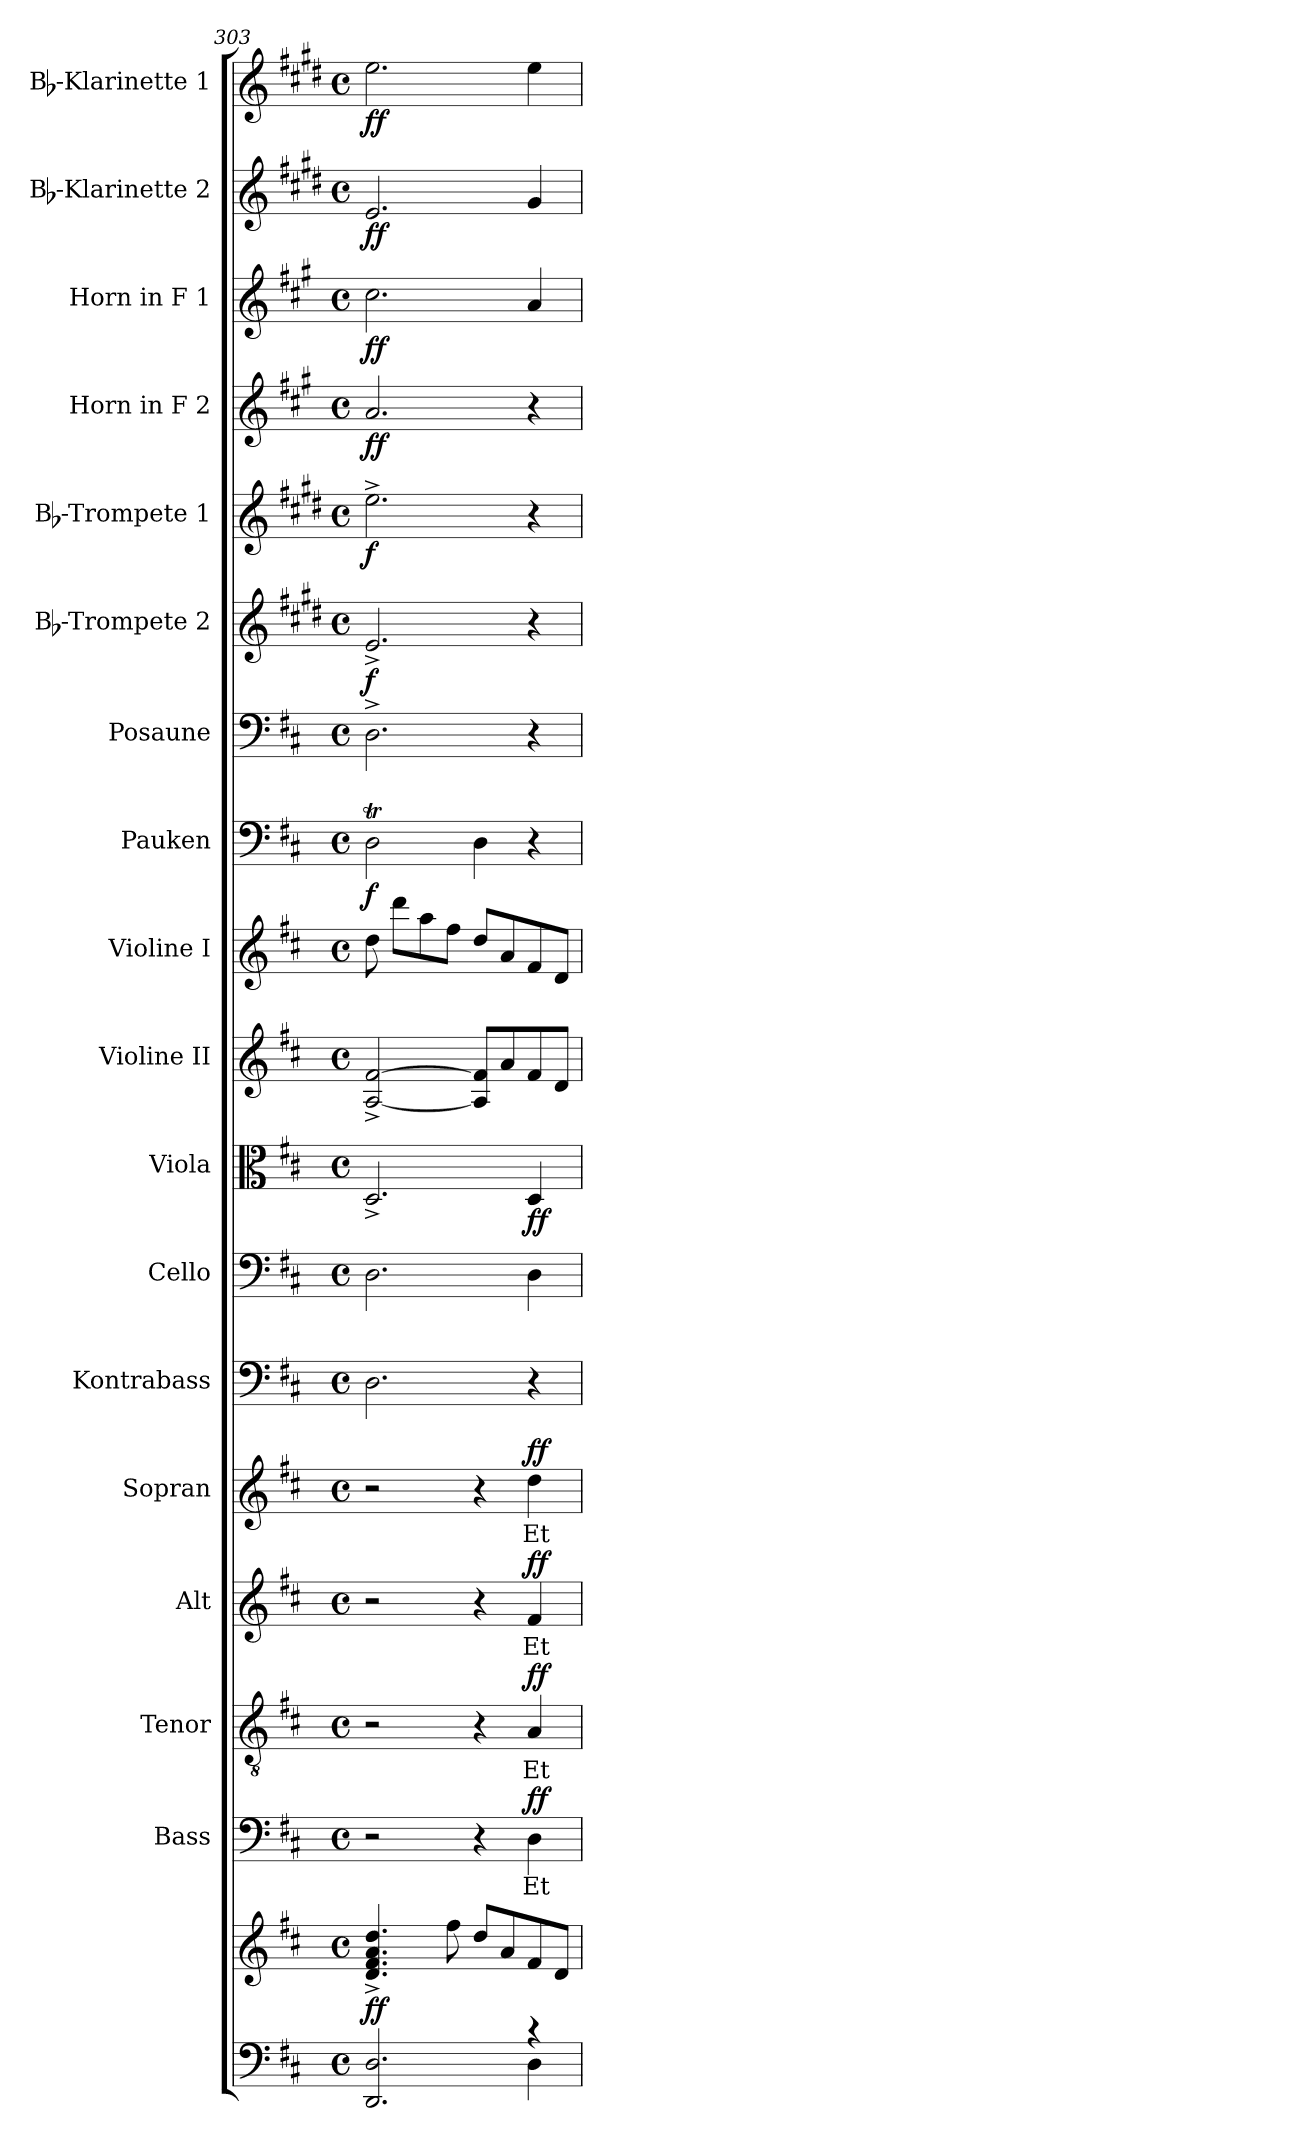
**kern	**kern	**dynam	**kern	**text	**dynam	**kern	**text	**dynam	**kern	**text	**dynam	**kern	**text	**dynam	**kern	**kern	**kern	**dynam	**kern	**kern	**kern	**dynam	**kern	**kern	**dynam	**kern	**dynam	**kern	**dynam	**kern	**dynam	**kern	**dynam	**kern	**dynam
*part18	*part18	*part18	*part17	*part17	*part17	*part16	*part16	*part16	*part15	*part15	*part15	*part14	*part14	*part14	*part13	*part12	*part11	*part11	*part10	*part9	*part8	*part8	*part7	*part6	*part6	*part5	*part5	*part4	*part4	*part3	*part3	*part2	*part2	*part1	*part1
*staff19	*staff18	*staff18/19	*staff17	*staff17	*staff17	*staff16	*staff16	*staff16	*staff15	*staff15	*staff15	*staff14	*staff14	*staff14	*staff13	*staff12	*staff11	*staff11	*staff10	*staff9	*staff8	*staff8	*staff7	*staff6	*staff6	*staff5	*staff5	*staff4	*staff4	*staff3	*staff3	*staff2	*staff2	*staff1	*staff1
*	*	*	*I"Bass	*	*	*I"Tenor	*	*	*I"Alt	*	*	*I"Sopran	*	*	*I"Kontrabass	*I"Cello	*I"Viola	*	*I"Violine II	*I"Violine I	*I"Pauken	*	*I"Posaune	*I"Bb-Trompete 2	*	*I"Bb-Trompete 1	*	*I"Horn in F 2	*	*I"Horn in F 1	*	*I"Bb-Klarinette 2	*	*I"Bb-Klarinette 1	*
*	*	*	*I'B.	*	*	*I'T.	*	*	*I'A.	*	*	*I'S.	*	*	*I'Kb.	*	*I'Vla.	*	*I'Vl. II	*I'Vl. I	*I'Pk.	*	*I'Pos.	*I'Bb Trp. 2	*	*I'Bb Trp. 1	*	*	*	*	*	*I'Bb Kl. 2	*	*I'Bb Kl. 1	*
!!LO:PB:g=z
*clefF4	*clefG2	*	*clefF4	*	*	*clefGv2	*	*	*clefG2	*	*	*clefG2	*	*	*clefF4	*clefF4	*clefC3	*	*clefG2	*clefG2	*clefF4	*	*clefF4	*clefG2	*	*clefG2	*	*clefG2	*	*clefG2	*	*clefG2	*	*clefG2	*
*	*	*	*	*	*	*	*	*	*	*	*	*	*	*	*ITrd7c12	*	*	*	*	*	*	*	*	*ITrd1c2	*	*ITrd1c2	*	*ITrd4c7	*	*ITrd4c7	*	*ITrd1c2	*	*ITrd1c2	*
*k[f#c#]	*k[f#c#]	*	*k[f#c#]	*	*	*k[f#c#]	*	*	*k[f#c#]	*	*	*k[f#c#]	*	*	*k[f#c#]	*k[f#c#]	*k[f#c#]	*	*k[f#c#]	*k[f#c#]	*k[f#c#]	*	*k[f#c#]	*k[f#c#]	*	*k[f#c#]	*	*k[f#c#]	*	*k[f#c#]	*	*k[f#c#]	*	*k[f#c#]	*
*D:	*D:	*	*D:	*	*	*D:	*	*	*D:	*	*	*D:	*	*	*D:	*D:	*D:	*	*D:	*D:	*D:	*	*D:	*D:	*	*D:	*	*D:	*	*D:	*	*D:	*	*D:	*
*M4/4	*M4/4	*	*M4/4	*	*	*M4/4	*	*	*M4/4	*	*	*M4/4	*	*	*M4/4	*M4/4	*M4/4	*	*M4/4	*M4/4	*M4/4	*	*M4/4	*M4/4	*	*M4/4	*	*M4/4	*	*M4/4	*	*M4/4	*	*M4/4	*
*met(c)	*met(c)	*	*met(c)	*	*	*met(c)	*	*	*met(c)	*	*	*met(c)	*	*	*met(c)	*met(c)	*met(c)	*	*met(c)	*met(c)	*met(c)	*	*met(c)	*met(c)	*	*met(c)	*	*met(c)	*	*met(c)	*	*met(c)	*	*met(c)	*
=303	=303	=303	=303	=303	=303	=303	=303	=303	=303	=303	=303	=303	=303	=303	=303	=303	=303	=303	=303	=303	=303	=303	=303	=303	=303	=303	=303	=303	=303	=303	=303	=303	=303	=303	=303
*^	*	*	*	*	*	*	*	*	*	*	*	*	*	*	*	*	*	*	*	*	*	*	*	*	*	*	*	*	*	*	*	*	*	*	*
!	!	!	!LO:DY:b	!	!	!	!	!	!	!	!	!	!	!	!	!	!	!	!	!	!	!	!LO:DY:b	!	!	!LO:DY:b	!	!LO:DY:b	!	!LO:DY:b	!	!LO:DY:b	!	!LO:DY:b	!	!LO:DY:b
2.DD/ 2.D/	2.ryy	4.d/^> 4.f#/^> 4.a/^> 4.dd/^>	ff	2r	.	.	2r	.	.	2r	.	.	2r	.	.	2.DD\	2.D\	2.D^</	.	[2A/^< [2f#/^<	8dd\	2DT\	f	2.D^>\	2.d^</	f	2.dd^>\	f	2.d/	ff	2.f#\	ff	2.d/	ff	2.dd\	ff
.	.	.	.	.	.	.	.	.	.	.	.	.	.	.	.	.	.	.	.	.	8ddd\L	.	.	.	.	.	.	.	.	.	.	.	.	.	.	.
.	.	.	.	.	.	.	.	.	.	.	.	.	.	.	.	.	.	.	.	.	8aa\	.	.	.	.	.	.	.	.	.	.	.	.	.	.	.
.	.	8ff#\	.	.	.	.	.	.	.	.	.	.	.	.	.	.	.	.	.	.	8ff#\J	.	.	.	.	.	.	.	.	.	.	.	.	.	.	.
.	.	8dd/L	.	4r	.	.	4r	.	.	4r	.	.	4r	.	.	.	.	.	.	8A/] 8f#/]L	8dd/L	4D\	.	.	.	.	.	.	.	.	.	.	.	.	.	.
.	.	8a/	.	.	.	.	.	.	.	.	.	.	.	.	.	.	.	.	.	8a/	8a/	.	.	.	.	.	.	.	.	.	.	.	.	.	.	.
!	!	!	!	!	!LO:LY:b	!LO:DY:a	!	!LO:LY:b	!LO:DY:a	!	!LO:LY:b	!LO:DY:a	!	!LO:LY:b	!LO:DY:a	!	!	!	!LO:DY:b	!	!	!	!	!	!	!	!	!	!	!	!	!	!	!	!	!
4rB	4D\	8f#/	.	4D\	Et	ff	4A/	Et	ff	4f#/	Et	ff	4dd\	Et	ff	4r	4D\	4D/	ff	8f#/	8f#/	4r	.	4r	4r	.	4r	.	4r	.	4d/	.	4f#/	.	4dd\	.
.	.	8d/J	.	.	.	.	.	.	.	.	.	.	.	.	.	.	.	.	.	8d/J	8d/J	.	.	.	.	.	.	.	.	.	.	.	.	.	.	.
*v	*v	*	*	*	*	*	*	*	*	*	*	*	*	*	*	*	*	*	*	*	*	*	*	*	*	*	*	*	*	*	*	*	*	*	*	*
=	=	=	=	=	=	=	=	=	=	=	=	=	=	=	=	=	=	=	=	=	=	=	=	=	=	=	=	=	=	=	=	=	=	=	=
*-	*-	*-	*-	*-	*-	*-	*-	*-	*-	*-	*-	*-	*-	*-	*-	*-	*-	*-	*-	*-	*-	*-	*-	*-	*-	*-	*-	*-	*-	*-	*-	*-	*-	*-	*-
